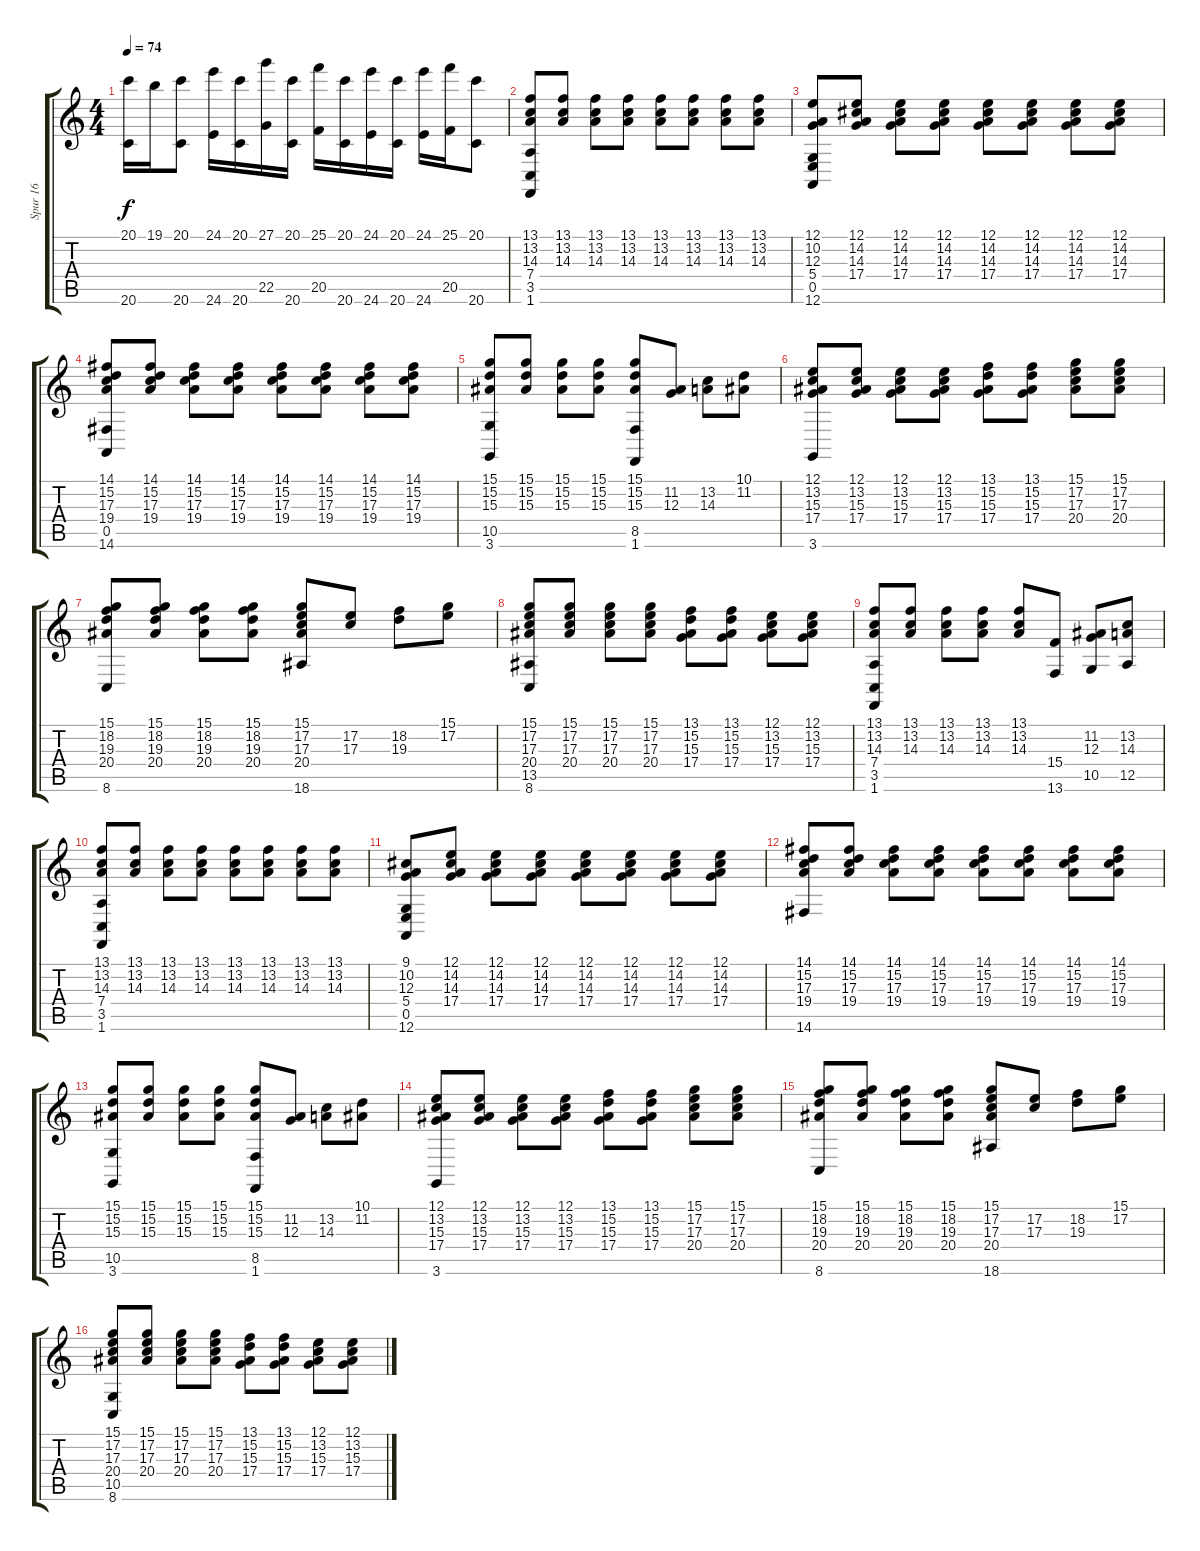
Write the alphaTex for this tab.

\track ("Spur 16" "Spur 16") {instrument harpsichord}
\staff {score tabs}
\tuning (E4 B3 G3 D3 A2 E2) {hide}
\ts (4 4)
\tempo 74
\clef g2
\ks c
(20.1 20.6).16{dy f} 19.1.16{volume 13} (20.1 20.6).8{volume 13} (24.1 24.6).16{volume 12} (20.1 20.6).16{volume 12} (27.1 22.5).16{volume 12} (20.1 20.6).16 (25.1 20.5).16{volume 12} (20.1 20.6).16{volume 12} (24.1 24.6).16{volume 12} (20.1 20.6).16{volume 12} (24.1 24.6).16{volume 12} (25.1 20.5).16{volume 12} (20.1 20.6).8{volume 12} |
(13.1 13.2 14.3 7.4 3.5 1.6).8{volume 10} (13.1 13.2 14.3).8 (13.1 13.2 14.3).8 (13.1 13.2 14.3).8 (13.1 13.2 14.3).8 (13.1 13.2 14.3).8 (13.1 13.2 14.3).8 (13.1 13.2 14.3).8 |
(12.1 10.2 12.3 5.4 0.5 12.6).8 (12.1 14.2 14.3 17.4).8 (12.1 14.2 14.3 17.4).8 (12.1 14.2 14.3 17.4).8 (12.1 14.2 14.3 17.4).8 (12.1 14.2 14.3 17.4).8 (12.1 14.2 14.3 17.4).8 (12.1 14.2 14.3 17.4).8 |
(14.1 15.2 17.3 19.4 0.5 14.6).8 (14.1 15.2 17.3 19.4).8 (14.1 15.2 17.3 19.4).8 (14.1 15.2 17.3 19.4).8 (14.1 15.2 17.3 19.4).8 (14.1 15.2 17.3 19.4).8 (14.1 15.2 17.3 19.4).8 (14.1 15.2 17.3 19.4).8 |
(15.1 15.2 15.3 10.5 3.6).8 (15.1 15.2 15.3).8 (15.1 15.2 15.3).8 (15.1 15.2 15.3).8 (15.1 15.2 15.3 8.5 1.6).8 (11.2 12.3).8 (13.2 14.3).8 (10.1 11.2).8 |
(12.1 13.2 15.3 17.4 3.6).8 (12.1 13.2 15.3 17.4).8 (12.1 13.2 15.3 17.4).8 (12.1 13.2 15.3 17.4).8 (13.1 15.2 15.3 17.4).8 (13.1 15.2 15.3 17.4).8 (15.1 17.2 17.3 20.4).8 (15.1 17.2 17.3 20.4).8 |
(15.1 18.2 19.3 20.4 8.6).8 (15.1 18.2 19.3 20.4).8 (15.1 18.2 19.3 20.4).8 (15.1 18.2 19.3 20.4).8 (15.1 17.2 17.3 20.4 18.6).8 (17.2 17.3).8 (18.2 19.3).8 (15.1 17.2).8 |
(15.1 17.2 17.3 20.4 13.5 8.6).8 (15.1 17.2 17.3 20.4).8 (15.1 17.2 17.3 20.4).8 (15.1 17.2 17.3 20.4).8 (13.1 15.2 15.3 17.4).8 (13.1 15.2 15.3 17.4).8 (12.1 13.2 15.3 17.4).8 (12.1 13.2 15.3 17.4).8 |
(13.1 13.2 14.3 7.4 3.5 1.6).8 (13.1 13.2 14.3).8 (13.1 13.2 14.3).8 (13.1 13.2 14.3).8 (13.1 13.2 14.3).8 (15.4 13.6).8 (11.2 12.3 10.5).8 (13.2 14.3 12.5).8 |
(13.1 13.2 14.3 7.4 3.5 1.6).8 (13.1 13.2 14.3).8 (13.1 13.2 14.3).8 (13.1 13.2 14.3).8 (13.1 13.2 14.3).8 (13.1 13.2 14.3).8 (13.1 13.2 14.3).8 (13.1 13.2 14.3).8 |
(9.1 10.2 12.3 5.4 0.5 12.6).8 (12.1 14.2 14.3 17.4).8 (12.1 14.2 14.3 17.4).8 (12.1 14.2 14.3 17.4).8 (12.1 14.2 14.3 17.4).8 (12.1 14.2 14.3 17.4).8 (12.1 14.2 14.3 17.4).8 (12.1 14.2 14.3 17.4).8 |
(14.1 15.2 17.3 19.4 14.6).8 (14.1 15.2 17.3 19.4).8 (14.1 15.2 17.3 19.4).8 (14.1 15.2 17.3 19.4).8 (14.1 15.2 17.3 19.4).8 (14.1 15.2 17.3 19.4).8 (14.1 15.2 17.3 19.4).8 (14.1 15.2 17.3 19.4).8 |
(15.1 15.2 15.3 10.5 3.6).8 (15.1 15.2 15.3).8 (15.1 15.2 15.3).8 (15.1 15.2 15.3).8 (15.1 15.2 15.3 8.5 1.6).8 (11.2 12.3).8 (13.2 14.3).8 (10.1 11.2).8 |
(12.1 13.2 15.3 17.4 3.6).8 (12.1 13.2 15.3 17.4).8 (12.1 13.2 15.3 17.4).8 (12.1 13.2 15.3 17.4).8 (13.1 15.2 15.3 17.4).8 (13.1 15.2 15.3 17.4).8 (15.1 17.2 17.3 20.4).8 (15.1 17.2 17.3 20.4).8 |
(15.1 18.2 19.3 20.4 8.6).8 (15.1 18.2 19.3 20.4).8 (15.1 18.2 19.3 20.4).8 (15.1 18.2 19.3 20.4).8 (15.1 17.2 17.3 20.4 18.6).8 (17.2 17.3).8 (18.2 19.3).8 (15.1 17.2).8 |
(15.1 17.2 17.3 20.4 10.5 8.6).8 (15.1 17.2 17.3 20.4).8 (15.1 17.2 17.3 20.4).8 (15.1 17.2 17.3 20.4).8 (13.1 15.2 15.3 17.4).8 (13.1 15.2 15.3 17.4).8 (12.1 13.2 15.3 17.4).8 (12.1 13.2 15.3 17.4).8
